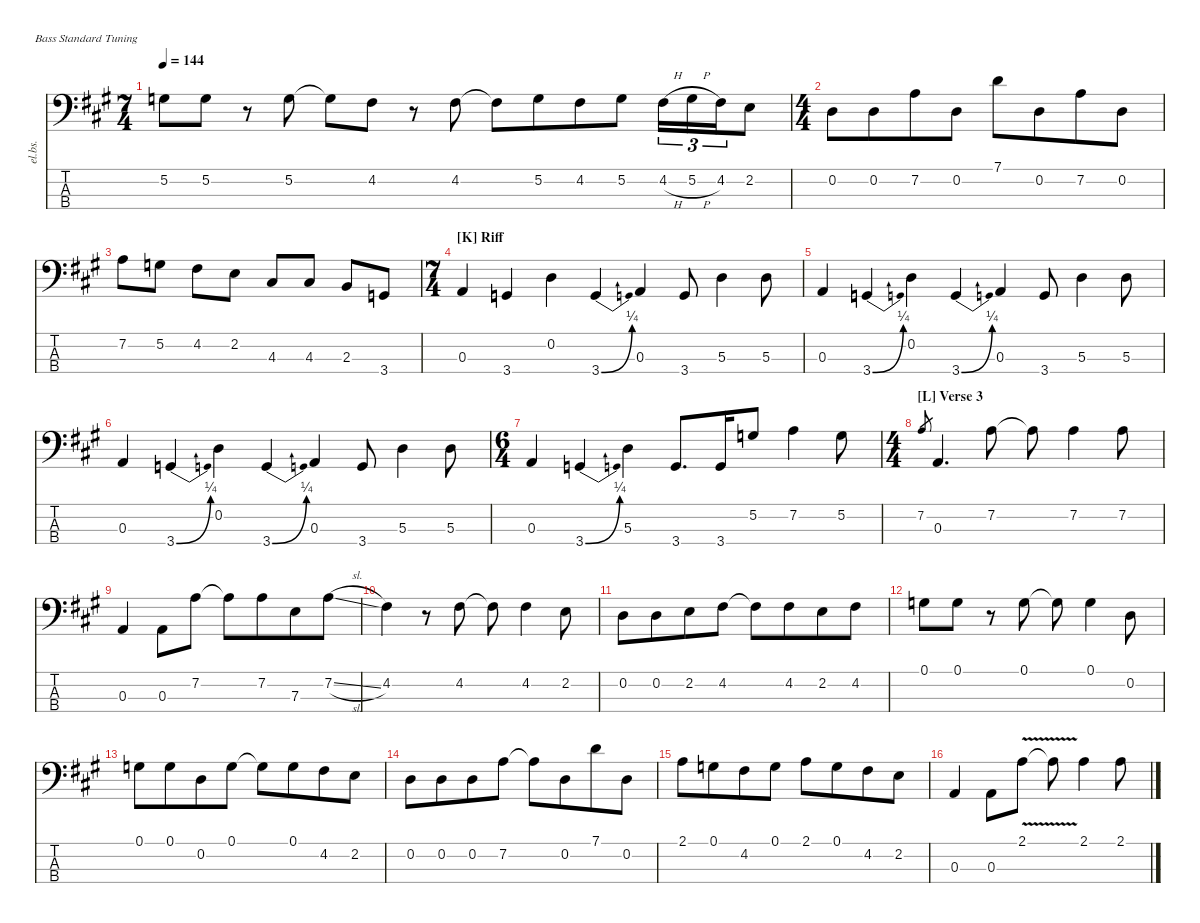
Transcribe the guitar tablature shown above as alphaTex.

\defaultSystemsLayout 4
\hideDynamics
\bracketExtendMode nobrackets
\track ("E.Bass" "el.bs.") {instrument electricbassfinger}
\staff {score tabs}
\tuning (G2 D2 A1 E1)
\ts (7 4)
\tempo 144
\clef f4
\ks a
5.2{acc forcenatural}.8{dy mf} 5.2{acc forcenatural}.8{beam split} r.8{beam split} 5.2{acc forcenatural}.8{beam split} 5.2{t acc forcenatural}.8 4.2{acc #}.8 r.8 4.2{acc #}.8{beam split} 4.2{t acc #}.8 5.2{acc forcenatural}.8{beam merge} 4.2{acc #}.8 5.2{acc forcenatural}.8{beam split} 4.2{h acc #}.16{tu (3 2)} 5.2{h acc forcenatural}.16{tu (3 2)} 4.2{acc #}.16{tu (3 2) beam merge} 2.2{acc forcenatural}.8 |
\ts (4 4)
\beaming (8 2 2 2 2)
0.2{acc forcenatural}.8 0.2{acc forcenatural}.8{beam merge} 7.2{acc forcenatural}.8 0.2{acc forcenatural}.8 7.1{acc forcenatural}.8 0.2{acc forcenatural}.8{beam merge} 7.2{acc forcenatural}.8 0.2{acc forcenatural}.8 |
7.2{acc forcenatural}.8 5.2{acc forcenatural}.8 4.2{acc #}.8 2.2{acc forcenatural}.8 4.3{acc #}.8 4.3{acc #}.8 2.3{acc forcenatural}.8 3.4{acc forcenatural}.8 |
\ts (7 4)
\beaming (8 6 4 4)
\section ("K" "Riff")
0.3{acc forcenatural}.4 3.4{acc forcenatural}.4 0.2{acc forcenatural}.4 3.4{be (bend 0 0 59.4 1) acc forcenatural}.4 0.3{acc forcenatural}.4 3.4{acc forcenatural}.8 5.3{acc forcenatural}.4 5.3{acc forcenatural}.8 |
0.3{acc forcenatural}.4 3.4{be (bend 0 0 59.4 1) acc forcenatural}.4 0.2{acc forcenatural}.4 3.4{be (bend 0 0 59.4 1) acc forcenatural}.4 0.3{acc forcenatural}.4 3.4{acc forcenatural}.8 5.3{acc forcenatural}.4 5.3{acc forcenatural}.8 |
0.3{acc forcenatural}.4 3.4{be (bend 0 0 59.4 1) acc forcenatural}.4 0.2{acc forcenatural}.4 3.4{be (bend 0 0 59.4 1) acc forcenatural}.4 0.3{acc forcenatural}.4 3.4{acc forcenatural}.8 5.3{acc forcenatural}.4 5.3{acc forcenatural}.8 |
\ts (6 4)
\beaming (8 6 6)
0.3{acc forcenatural}.4 3.4{be (bend 0 0 59.4 1) acc forcenatural}.4 5.3{acc forcenatural}.4 3.4{acc forcenatural}.8{d} 3.4{acc forcenatural}.16 5.2{acc forcenatural}.8 7.2{acc forcenatural}.4 5.2{acc forcenatural}.8 |
\ts (4 4)
\beaming (8 2 2 2 2)
\section ("L" "Verse 3")
7.2{acc forcenatural}.8{gr} 0.3{acc forcenatural}.4{d} 7.2{acc forcenatural}.8{beam split} 7.2{t acc forcenatural}.8 7.2{acc forcenatural}.4 7.2{acc forcenatural}.8 |
0.3{acc forcenatural}.4 0.3{acc forcenatural}.8 7.2{acc forcenatural}.8 7.2{t acc forcenatural}.8 7.2{acc forcenatural}.8{beam merge} 7.3{acc forcenatural}.8 7.2{sl acc forcenatural}.8 |
4.2{acc #}.4 r.8 4.2{acc #}.8 4.2{t acc #}.8 4.2{acc #}.4 2.2{acc forcenatural}.8 |
0.2{acc forcenatural}.8 0.2{acc forcenatural}.8{beam merge} 2.2{acc forcenatural}.8 4.2{acc #}.8 4.2{t acc #}.8 4.2{acc #}.8{beam merge} 2.2{acc forcenatural}.8 4.2{acc #}.8 |
0.1{acc forcenatural}.8 0.1{acc forcenatural}.8 r.8 0.1{acc forcenatural}.8 0.1{t acc forcenatural}.8 0.1{acc forcenatural}.4 0.2{acc forcenatural}.8 |
0.1{acc forcenatural}.8 0.1{acc forcenatural}.8{beam merge} 0.2{acc forcenatural}.8 0.1{acc forcenatural}.8 0.1{t acc forcenatural}.8 0.1{acc forcenatural}.8{beam merge} 4.2{acc #}.8 2.2{acc forcenatural}.8 |
0.2{acc forcenatural}.8 0.2{acc forcenatural}.8{beam merge} 0.2{acc forcenatural}.8 7.2{acc forcenatural}.8 7.2{t acc forcenatural}.8 0.2{acc forcenatural}.8{beam merge} 7.1{acc forcenatural}.8 0.2{acc forcenatural}.8 |
2.1{acc forcenatural}.8 0.1{acc forcenatural}.8{beam merge} 4.2{acc #}.8 0.1{acc forcenatural}.8 2.1{acc forcenatural}.8 0.1{acc forcenatural}.8{beam merge} 4.2{acc #}.8 2.2{acc forcenatural}.8 |
0.3{acc forcenatural}.4 0.3{acc forcenatural}.8 2.1{v acc forcenatural}.8 2.1{v t acc forcenatural}.8 2.1{acc forcenatural}.4 2.1{acc forcenatural}.8
